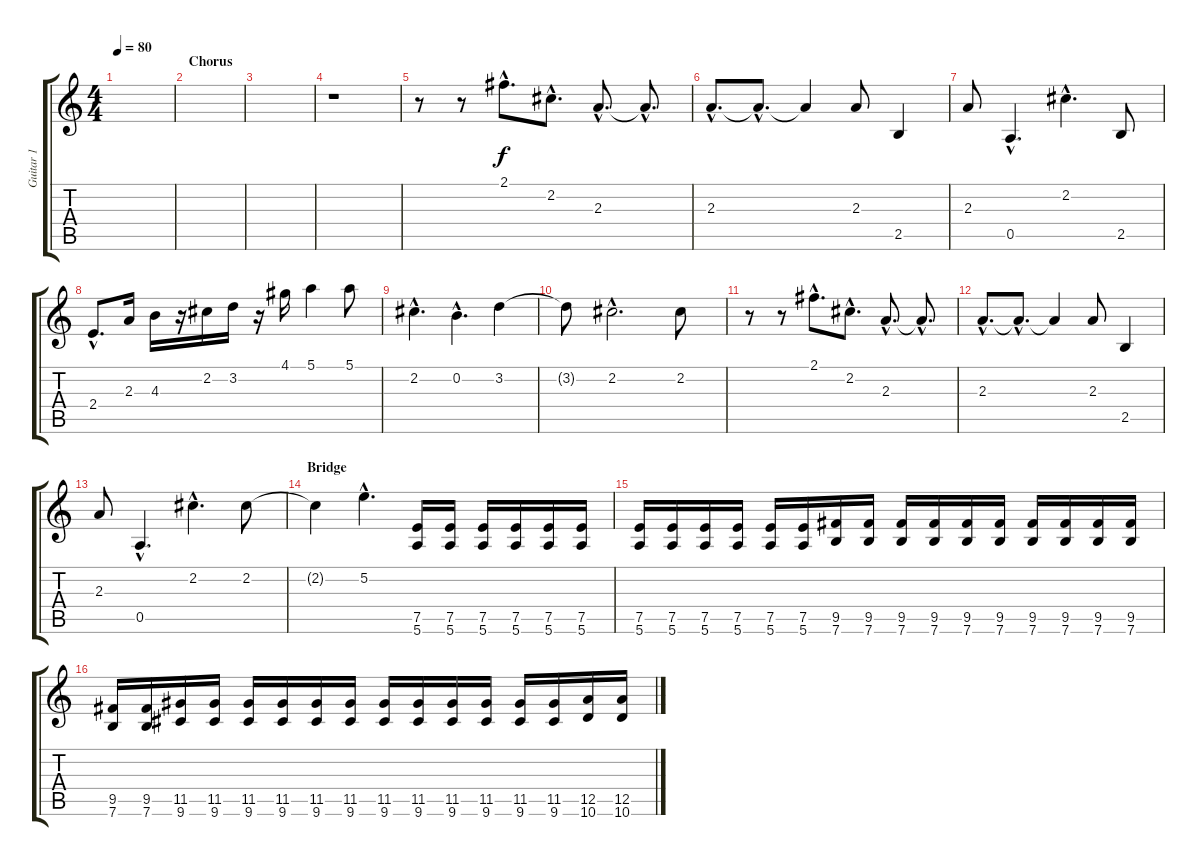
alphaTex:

\track ("Guitar 1" "Guitar 1") {instrument acousticguitarsteel}
\staff {score tabs}
\tuning (E4 B3 G3 D3 A2 E2) {hide}
\ts (4 4)
\tempo 80
\clef g2
\ks c
|
\section ("" "Chorus")
|
|
r.1 |
r.8 r.8 2.1{hac}.8{d} 2.2{hac}.8{d} 2.3{hac}.8{d} 2.3{hac t}.8{d} |
2.3{hac}.8{d} 2.3{hac t}.8{d} 2.3{t}.4 2.3.8 2.5.4 |
2.3.8 0.5{hac}.4{d} 2.2{hac}.4{d} 2.5.8 |
2.4{hac}.8{d} 2.3.16 4.3.16 r.16 2.2.16 3.2.16 r.16 4.1.16 5.1.4 5.1.8 |
2.2{hac}.4{d} 0.2{hac}.4{d} 3.2.4 |
3.2{t}.8 2.2{hac}.2{d} 2.2.8 |
r.8 r.8 2.1{hac}.8{d} 2.2{hac}.8{d} 2.3{hac}.8{d} 2.3{hac t}.8{d} |
2.3{hac}.8{d} 2.3{hac t}.8{d} 2.3{t}.4 2.3.8 2.5.4 |
2.3.8 0.5{hac}.4{d} 2.2{hac}.4{d} 2.2.8 |
\section ("" "Bridge")
2.2{t}.4 5.2{hac}.4{d} (7.5 5.6).16{instrument overdrivenguitar} (7.5 5.6).16 (7.5 5.6).16 (7.5 5.6).16 (7.5 5.6).16 (7.5 5.6).16 |
(7.5 5.6).16 (7.5 5.6).16 (7.5 5.6).16 (7.5 5.6).16 (7.5 5.6).16 (7.5 5.6).16 (9.5 7.6).16 (9.5 7.6).16 (9.5 7.6).16 (9.5 7.6).16 (9.5 7.6).16 (9.5 7.6).16 (9.5 7.6).16 (9.5 7.6).16 (9.5 7.6).16 (9.5 7.6).16 |
(9.5 7.6).16 (9.5 7.6).16 (11.5 9.6).16 (11.5 9.6).16 (11.5 9.6).16 (11.5 9.6).16 (11.5 9.6).16 (11.5 9.6).16 (11.5 9.6).16 (11.5 9.6).16 (11.5 9.6).16 (11.5 9.6).16 (11.5 9.6).16 (11.5 9.6).16 (12.5 10.6).16 (12.5 10.6).16
